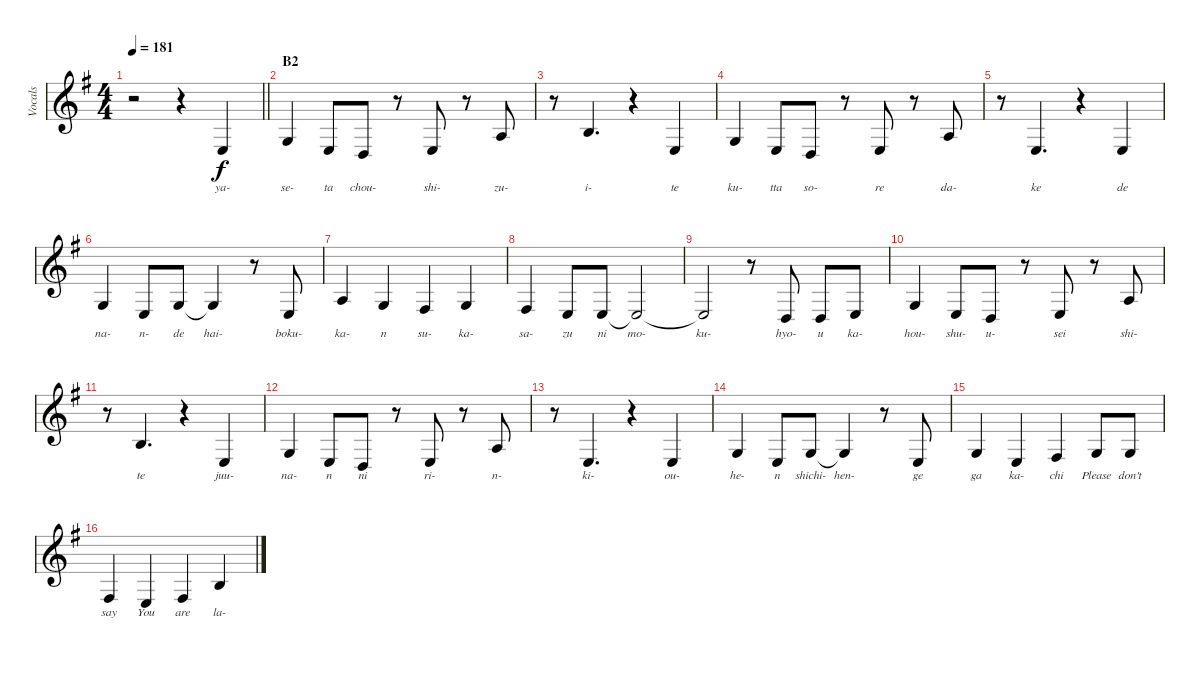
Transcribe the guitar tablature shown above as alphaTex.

\track ("Vocals" "Vocals") {instrument cello}
\staff {score}
\tuning (E4 B3 G3 D3 A2 E2) {hide}
\ts (4 4)
\tempo 181
\clef g2
\barLineRight lightlight
\ks g
r.2{dy f} r.4 2.4.4{lyrics (0 "ya-") lyrics (1 "") lyrics (2 "") lyrics (3 "") lyrics (4 "")} |
\section ("" "B2")
0.3.4{lyrics (0 "se-") lyrics (1 "") lyrics (2 "") lyrics (3 "") lyrics (4 "")} 2.4.8{lyrics (0 "ta") lyrics (1 "") lyrics (2 "") lyrics (3 "") lyrics (4 "")} 0.4.8{lyrics (0 "chou-") lyrics (1 "") lyrics (2 "") lyrics (3 "") lyrics (4 "")} r.8 2.4.8{lyrics (0 "shi-") lyrics (1 "") lyrics (2 "") lyrics (3 "") lyrics (4 "")} r.8 2.3.8{lyrics (0 "zu-") lyrics (1 "") lyrics (2 "") lyrics (3 "") lyrics (4 "")} |
r.8 0.2.4{d lyrics (0 "i-") lyrics (1 "") lyrics (2 "") lyrics (3 "") lyrics (4 "")} r.4 2.4.4{lyrics (0 "te") lyrics (1 "") lyrics (2 "") lyrics (3 "") lyrics (4 "")} |
0.3.4{lyrics (0 "ku-") lyrics (1 "") lyrics (2 "") lyrics (3 "") lyrics (4 "")} 2.4.8{lyrics (0 "tta") lyrics (1 "") lyrics (2 "") lyrics (3 "") lyrics (4 "")} 0.4.8{lyrics (0 "so-") lyrics (1 "") lyrics (2 "") lyrics (3 "") lyrics (4 "")} r.8 2.4.8{lyrics (0 "re") lyrics (1 "") lyrics (2 "") lyrics (3 "") lyrics (4 "")} r.8 2.3.8{lyrics (0 "da-") lyrics (1 "") lyrics (2 "") lyrics (3 "") lyrics (4 "")} |
r.8 2.4.4{d lyrics (0 "ke") lyrics (1 "") lyrics (2 "") lyrics (3 "") lyrics (4 "")} r.4 2.4.4{lyrics (0 "de") lyrics (1 "") lyrics (2 "") lyrics (3 "") lyrics (4 "")} |
0.3.4{lyrics (0 "na-") lyrics (1 "") lyrics (2 "") lyrics (3 "") lyrics (4 "")} 2.4.8{lyrics (0 "n-") lyrics (1 "") lyrics (2 "") lyrics (3 "") lyrics (4 "")} 0.3.8{lyrics (0 "de") lyrics (1 "") lyrics (2 "") lyrics (3 "") lyrics (4 "")} 0.3{t}.4{lyrics (0 "hai-") lyrics (1 "") lyrics (2 "") lyrics (3 "") lyrics (4 "")} r.8 2.4.8{lyrics (0 "boku-") lyrics (1 "") lyrics (2 "") lyrics (3 "") lyrics (4 "")} |
2.3.4{lyrics (0 "ka-") lyrics (1 "") lyrics (2 "") lyrics (3 "") lyrics (4 "")} 0.3.4{lyrics (0 "n") lyrics (1 "") lyrics (2 "") lyrics (3 "") lyrics (4 "")} 4.4.4{lyrics (0 "su-") lyrics (1 "") lyrics (2 "") lyrics (3 "") lyrics (4 "")} 0.3.4{lyrics (0 "ka-") lyrics (1 "") lyrics (2 "") lyrics (3 "") lyrics (4 "")} |
4.4.4{lyrics (0 "sa-") lyrics (1 "") lyrics (2 "") lyrics (3 "") lyrics (4 "")} 2.4.8{lyrics (0 "zu") lyrics (1 "") lyrics (2 "") lyrics (3 "") lyrics (4 "")} 2.4.8{lyrics (0 "ni") lyrics (1 "") lyrics (2 "") lyrics (3 "") lyrics (4 "")} 2.4{t}.2{lyrics (0 "mo-") lyrics (1 "") lyrics (2 "") lyrics (3 "") lyrics (4 "")} |
2.4{t}.2{lyrics (0 "ku-") lyrics (1 "") lyrics (2 "") lyrics (3 "") lyrics (4 "")} r.8 0.4.8{lyrics (0 "hyo-") lyrics (1 "") lyrics (2 "") lyrics (3 "") lyrics (4 "")} 0.4.8{lyrics (0 "u") lyrics (1 "") lyrics (2 "") lyrics (3 "") lyrics (4 "")} 2.4.8{lyrics (0 "ka-") lyrics (1 "") lyrics (2 "") lyrics (3 "") lyrics (4 "")} |
0.3.4{lyrics (0 "hou-") lyrics (1 "") lyrics (2 "") lyrics (3 "") lyrics (4 "")} 2.4.8{lyrics (0 "shu-") lyrics (1 "") lyrics (2 "") lyrics (3 "") lyrics (4 "")} 0.4.8{lyrics (0 "u-") lyrics (1 "") lyrics (2 "") lyrics (3 "") lyrics (4 "")} r.8 2.4.8{lyrics (0 "sei") lyrics (1 "") lyrics (2 "") lyrics (3 "") lyrics (4 "")} r.8 2.3.8{lyrics (0 "shi-") lyrics (1 "") lyrics (2 "") lyrics (3 "") lyrics (4 "")} |
r.8 0.2.4{d lyrics (0 "te") lyrics (1 "") lyrics (2 "") lyrics (3 "") lyrics (4 "")} r.4 2.4.4{lyrics (0 "juu-") lyrics (1 "") lyrics (2 "") lyrics (3 "") lyrics (4 "")} |
0.3.4{lyrics (0 "na-") lyrics (1 "") lyrics (2 "") lyrics (3 "") lyrics (4 "")} 2.4.8{lyrics (0 "n") lyrics (1 "") lyrics (2 "") lyrics (3 "") lyrics (4 "")} 0.4.8{lyrics (0 "ni") lyrics (1 "") lyrics (2 "") lyrics (3 "") lyrics (4 "")} r.8 2.4.8{lyrics (0 "ri-") lyrics (1 "") lyrics (2 "") lyrics (3 "") lyrics (4 "")} r.8 2.3.8{lyrics (0 "n-") lyrics (1 "") lyrics (2 "") lyrics (3 "") lyrics (4 "")} |
r.8 2.4.4{d lyrics (0 "ki-") lyrics (1 "") lyrics (2 "") lyrics (3 "") lyrics (4 "")} r.4 2.4.4{lyrics (0 "ou-") lyrics (1 "") lyrics (2 "") lyrics (3 "") lyrics (4 "")} |
0.3.4{lyrics (0 "he-") lyrics (1 "") lyrics (2 "") lyrics (3 "") lyrics (4 "")} 2.4.8{lyrics (0 "n") lyrics (1 "") lyrics (2 "") lyrics (3 "") lyrics (4 "")} 0.3.8{lyrics (0 "shichi-") lyrics (1 "") lyrics (2 "") lyrics (3 "") lyrics (4 "")} 0.3{t}.4{lyrics (0 "hen-") lyrics (1 "") lyrics (2 "") lyrics (3 "") lyrics (4 "")} r.8 2.4.8{lyrics (0 "ge") lyrics (1 "") lyrics (2 "") lyrics (3 "") lyrics (4 "")} |
5.4.4{lyrics (0 "ga") lyrics (1 "") lyrics (2 "") lyrics (3 "") lyrics (4 "")} 2.4.4{lyrics (0 "ka-") lyrics (1 "") lyrics (2 "") lyrics (3 "") lyrics (4 "")} 4.4.4{lyrics (0 "chi") lyrics (1 "") lyrics (2 "") lyrics (3 "") lyrics (4 "")} 0.3.8{lyrics (0 "Please") lyrics (1 "") lyrics (2 "") lyrics (3 "") lyrics (4 "")} 0.3.8{lyrics (0 "don't") lyrics (1 "") lyrics (2 "") lyrics (3 "") lyrics (4 "")} |
4.4.4{lyrics (0 "say") lyrics (1 "") lyrics (2 "") lyrics (3 "") lyrics (4 "")} 2.4.4{lyrics (0 "You") lyrics (1 "") lyrics (2 "") lyrics (3 "") lyrics (4 "")} 4.4.4{lyrics (0 "are") lyrics (1 "") lyrics (2 "") lyrics (3 "") lyrics (4 "")} 0.2.4{lyrics (0 "la-") lyrics (1 "") lyrics (2 "") lyrics (3 "") lyrics (4 "")}
